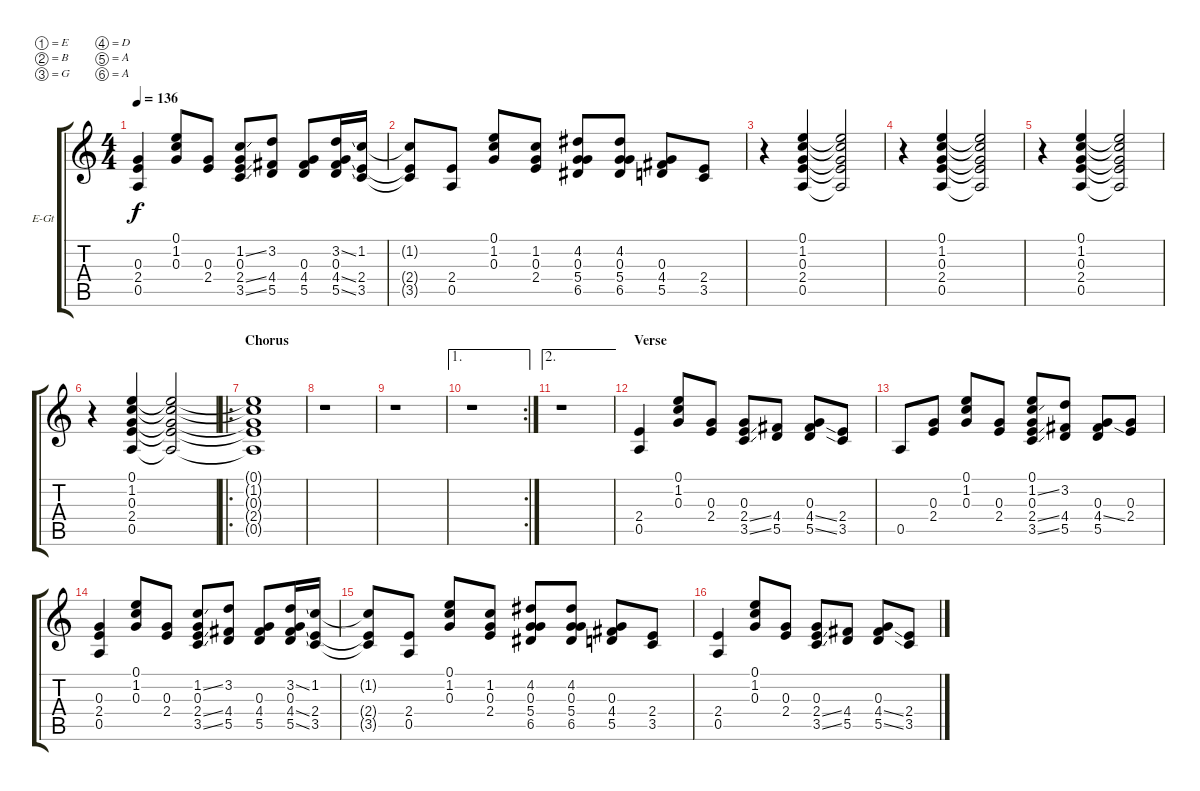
\bracketExtendMode groupsimilarinstruments
\firstSystemTrackNameOrientation horizontal
\otherSystemsTrackNameOrientation horizontal
\track ("Guitar 2" "E-Gt") {instrument electricguitarclean}
\staff {score tabs}
\tuning (E4 B3 G3 D3 A2 A1)
\ts (4 4)
\tempo 136
\clef g2
\ks c
(0.3 2.4 0.5).4{dy f} (0.1 1.2 0.3).8 (0.3 2.4).8 (1.2{ss} 0.3 2.4{ss} 3.5{ss}).8 (3.2 4.4 5.5).8 (0.3 4.4 5.5).8 (3.2{ss} 0.3 4.4{ss} 5.5{ss}).16 (1.2 2.4 3.5).16 |
(1.2{t} 2.4{t} 3.5{t}).8 (2.4 0.5).8 (0.1 1.2 0.3).8 (1.2 0.3 2.4).8 (4.2 0.3 5.4 6.5).8 (4.2 0.3 5.4 6.5).8 (0.3 4.4 5.5).8 (2.4 3.5).8 |
r.4 (0.1 1.2 0.3 2.4 0.5).4 (0.1{t} 1.2{t} 0.3{t} 2.4{t} 0.5{t}).2 |
r.4 (0.1 1.2 0.3 2.4 0.5).4 (0.1{t} 1.2{t} 0.3{t} 2.4{t} 0.5{t}).2 |
r.4 (0.1 1.2 0.3 2.4 0.5).4 (0.1{t} 1.2{t} 0.3{t} 2.4{t} 0.5{t}).2 |
r.4 (0.1 1.2 0.3 2.4 0.5).4 (0.1{t} 1.2{t} 0.3{t} 2.4{t} 0.5{t}).2 |
\ro
\section ("" "Chorus")
(0.1{t} 1.2{t} 0.3{t} 2.4{t} 0.5{t}).1 |
r.1 |
r.1 |
\ae 1
\rc 2
r.1 |
\ae 2
r.1 |
\section ("" "Verse")
(2.4 0.5).4 (0.1 1.2 0.3).8 (0.3 2.4).8 (0.3 2.4{ss} 3.5{ss}).8 (4.4 5.5).8 (0.3 4.4{ss} 5.5{ss}).8 (2.4 3.5).8 |
0.5.8 (0.3 2.4).8 (0.1 1.2 0.3).8 (0.3 2.4).8 (0.1 1.2{ss} 0.3 2.4{ss} 3.5{ss}).8 (3.2 4.4 5.5).8 (0.3 4.4{ss} 5.5).8 (0.3 2.4).8 |
(0.3 2.4 0.5).4 (0.1 1.2 0.3).8 (0.3 2.4).8 (1.2{ss} 0.3 2.4{ss} 3.5{ss}).8 (3.2 4.4 5.5).8 (0.3 4.4 5.5).8 (3.2{ss} 0.3 4.4{ss} 5.5{ss}).16 (1.2 2.4 3.5).16 |
(1.2{t} 2.4{t} 3.5{t}).8 (2.4 0.5).8 (0.1 1.2 0.3).8 (1.2 0.3 2.4).8 (4.2 0.3 5.4 6.5).8 (4.2 0.3 5.4 6.5).8 (0.3 4.4 5.5).8 (2.4 3.5).8 |
(2.4 0.5).4 (0.1 1.2 0.3).8 (0.3 2.4).8 (0.3 2.4{ss} 3.5{ss}).8 (4.4 5.5).8 (0.3 4.4{ss} 5.5{ss}).8 (2.4 3.5).8
